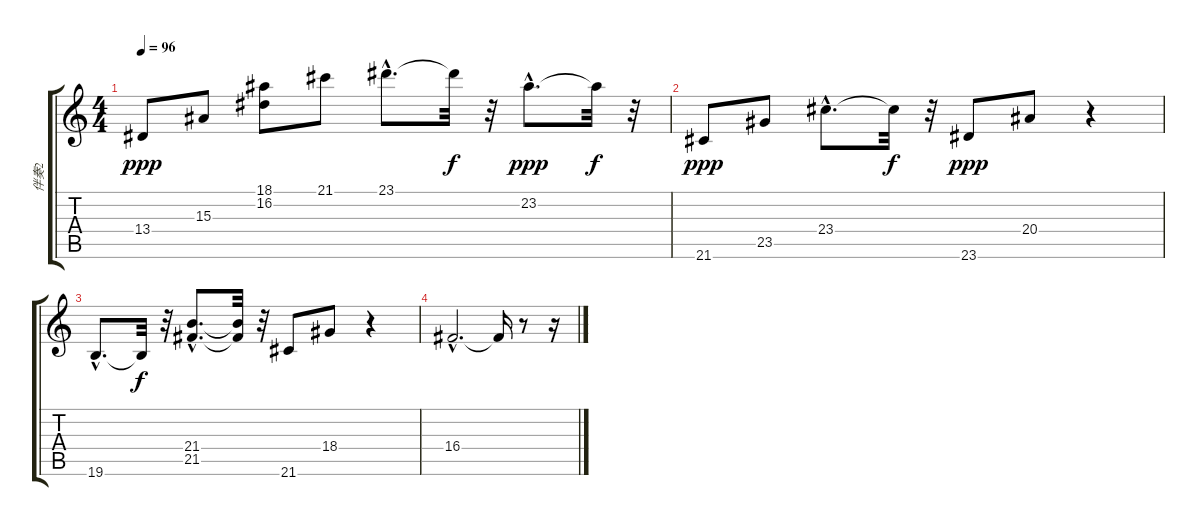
\track ("伴奏2" "伴奏2") {instrument acousticgrandpiano}
\staff {score tabs}
\tuning (E4 B3 G3 D3 A2 E2) {hide}
\ts (4 4)
\tempo 96
\clef g2
\ks c
13.4.8{dy ppp} 15.3.8 (18.1 16.2).8 21.1.8 23.1{hac}.8{d} 23.1{t}.32{dy f} r.32 23.2{hac}.8{d dy ppp} 23.2{t}.32{dy f} r.32 |
21.6.8{dy ppp} 23.5.8 23.4{hac}.8{d} 23.4{t}.32{dy f} r.32 23.6.8{dy ppp} 20.4.8 r.4 |
19.6{hac}.8{d} 19.6{t}.32{dy f} r.32 (21.4{hac} 21.5{hac}).8{d} (21.4{t} 21.5{t}).32 r.32 21.6.8 18.4.8 r.4 |
16.4{hac}.2{d} 16.4{t}.16 r.8 r.16
